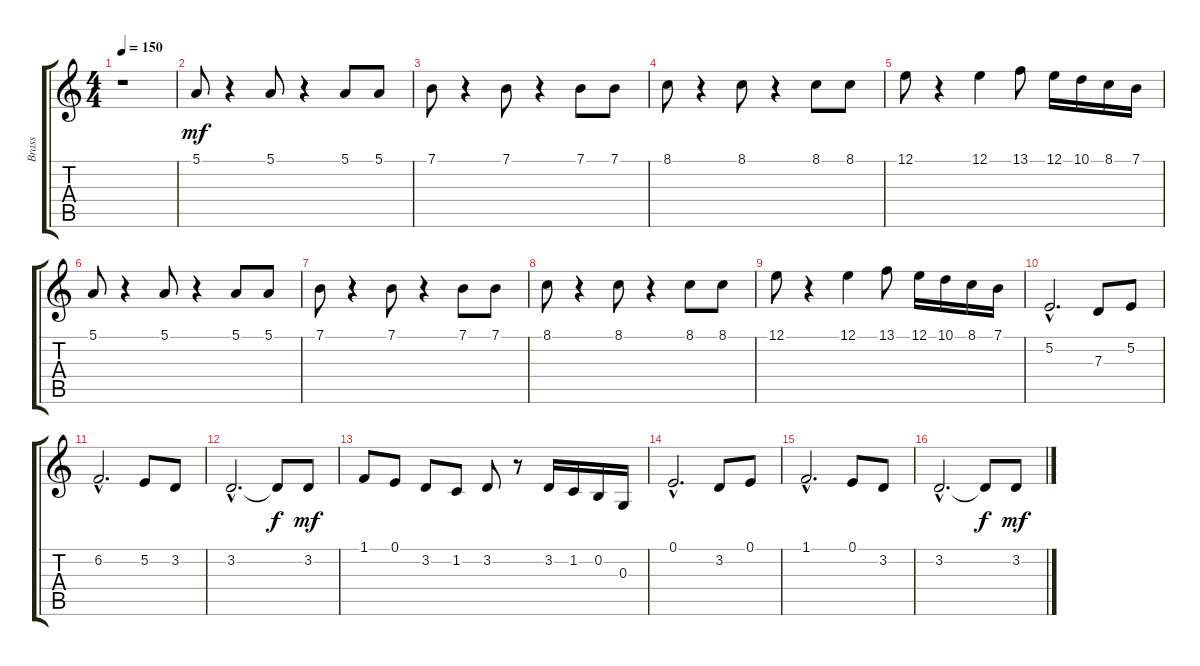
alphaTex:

\track ("Brass" "Brass") {instrument brasssection}
\staff {score tabs}
\tuning (E4 B3 G3 D3 A2 E2) {hide}
\ts (4 4)
\tempo 150
\clef g2
\ks c
r.1{dy f} |
5.1.8{dy mf} r.4 5.1.8 r.4 5.1.8 5.1.8 |
7.1.8 r.4 7.1.8 r.4 7.1.8 7.1.8 |
8.1.8 r.4 8.1.8 r.4 8.1.8 8.1.8 |
12.1.8 r.4 12.1.4 13.1.8 12.1.16 10.1.16 8.1.16 7.1.16 |
5.1.8 r.4 5.1.8 r.4 5.1.8 5.1.8 |
7.1.8 r.4 7.1.8 r.4 7.1.8 7.1.8 |
8.1.8 r.4 8.1.8 r.4 8.1.8 8.1.8 |
12.1.8 r.4 12.1.4 13.1.8 12.1.16 10.1.16 8.1.16 7.1.16 |
5.2{hac}.2{d} 7.3.8 5.2.8 |
6.2{hac}.2{d} 5.2.8 3.2.8 |
3.2{hac}.2{d} 3.2{t}.8{dy f} 3.2.8{dy mf} |
1.1.8 0.1.8 3.2.8 1.2.8 3.2.8 r.8 3.2.16 1.2.16 0.2.16 0.3.16 |
0.1{hac}.2{d} 3.2.8 0.1.8 |
1.1{hac}.2{d} 0.1.8 3.2.8 |
3.2{hac}.2{d} 3.2{t}.8{dy f} 3.2.8{dy mf}
